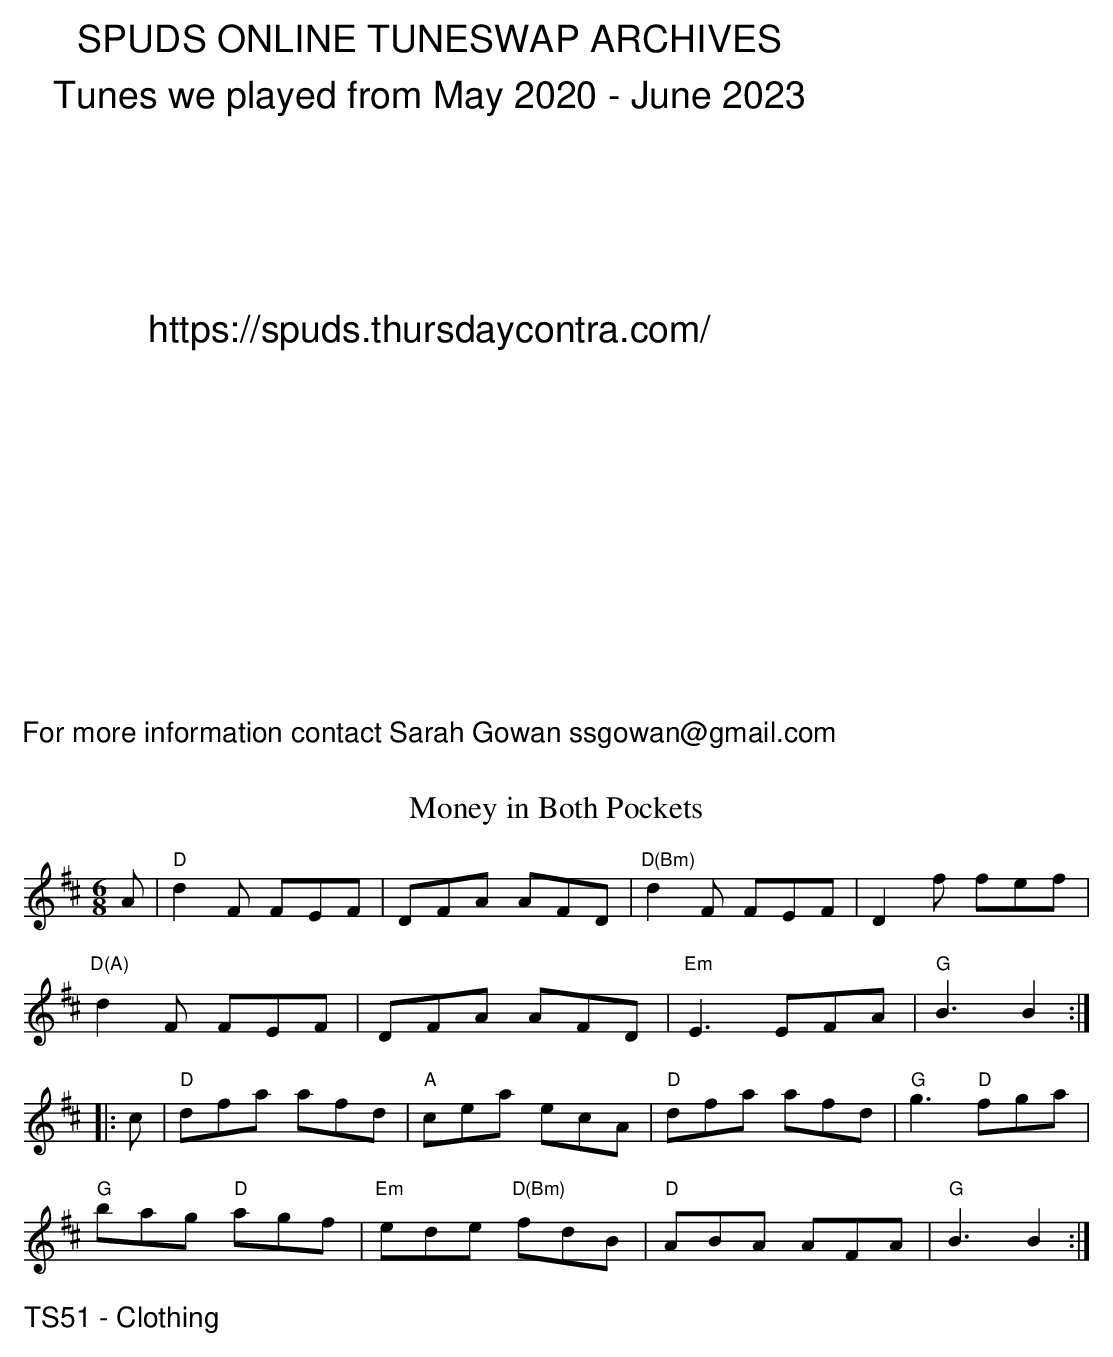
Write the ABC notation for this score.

X:1
T:Money in Both Pockets
M:6/8
K:D
A| "D"d2F FEF| DFA AFD| "D(Bm)"d2F FEF| D2f fef|
"D(A)"d2F FEF| DFA AFD| "Em"E3 EFA| "G"B3 B2:|
|:c| "D"dfa afd| "A"cea ecA| "D"dfa afd| "G"g3 "D"fga|
"G"bag "D"agf| "Em"ede "D(Bm)"fdB| "D"ABA AFA| "G"B3 B2 :|
